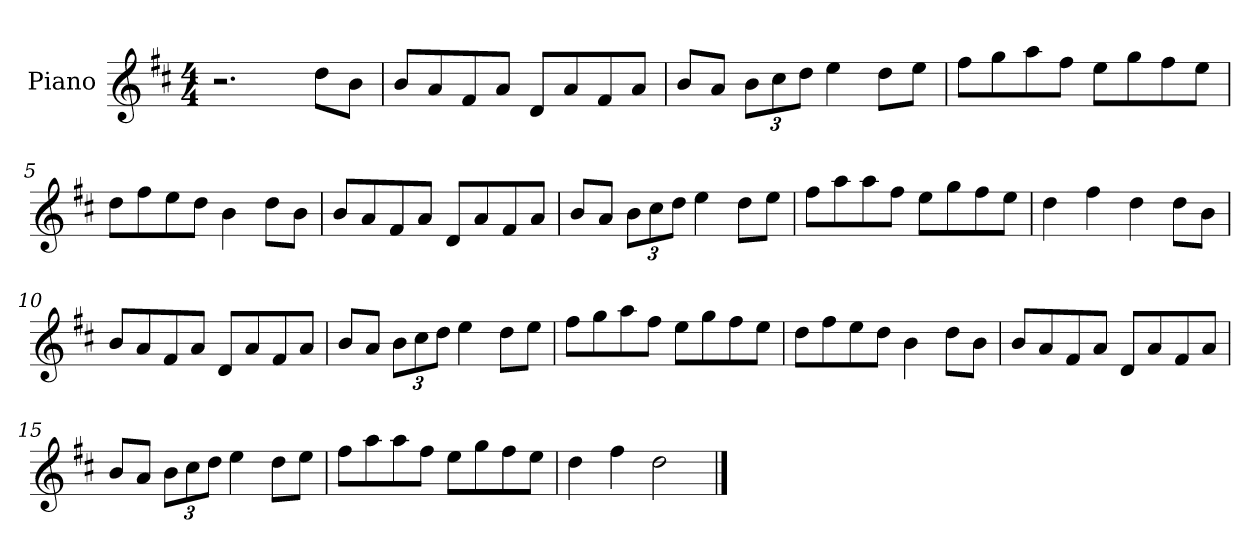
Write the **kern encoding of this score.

**kern
*part1
*staff1
*I"Piano
*I'Pno
*clefG2
*k[f#c#]
*M4/4
=1
2.r
8dd\L
8b\J
=2
8b/L
8a/
8f#/
8a/J
8d/L
8a/
8f#/
8a/J
=3
8b/L
8a/J
*Xbrackettup
12b\L
12cc#\
12dd\J
4ee\
8dd\L
8ee\J
=4
8ff#\L
8gg\
8aa\
8ff#\J
8ee\L
8gg\
8ff#\
8ee\J
=5
8dd\L
8ff#\
8ee\
8dd\J
4b\
8dd\L
8b\J
=6
8b/L
8a/
8f#/
8a/J
8d/L
8a/
8f#/
8a/J
=7
8b/L
8a/J
12b\L
12cc#\
12dd\J
4ee\
8dd\L
8ee\J
=8
8ff#\L
8aa\
8aa\
8ff#\J
8ee\L
8gg\
8ff#\
8ee\J
=9
4dd\
4ff#\
4dd\
8dd\L
8b\J
=10
8b/L
8a/
8f#/
8a/J
8d/L
8a/
8f#/
8a/J
=11
8b/L
8a/J
12b\L
12cc#\
12dd\J
4ee\
8dd\L
8ee\J
=12
8ff#\L
8gg\
8aa\
8ff#\J
8ee\L
8gg\
8ff#\
8ee\J
=13
8dd\L
8ff#\
8ee\
8dd\J
4b\
8dd\L
8b\J
=14
8b/L
8a/
8f#/
8a/J
8d/L
8a/
8f#/
8a/J
=15
8b/L
8a/J
12b\L
12cc#\
12dd\J
4ee\
8dd\L
8ee\J
=16
8ff#\L
8aa\
8aa\
8ff#\J
8ee\L
8gg\
8ff#\
8ee\J
=17
4dd\
4ff#\
2dd\
==
*-
